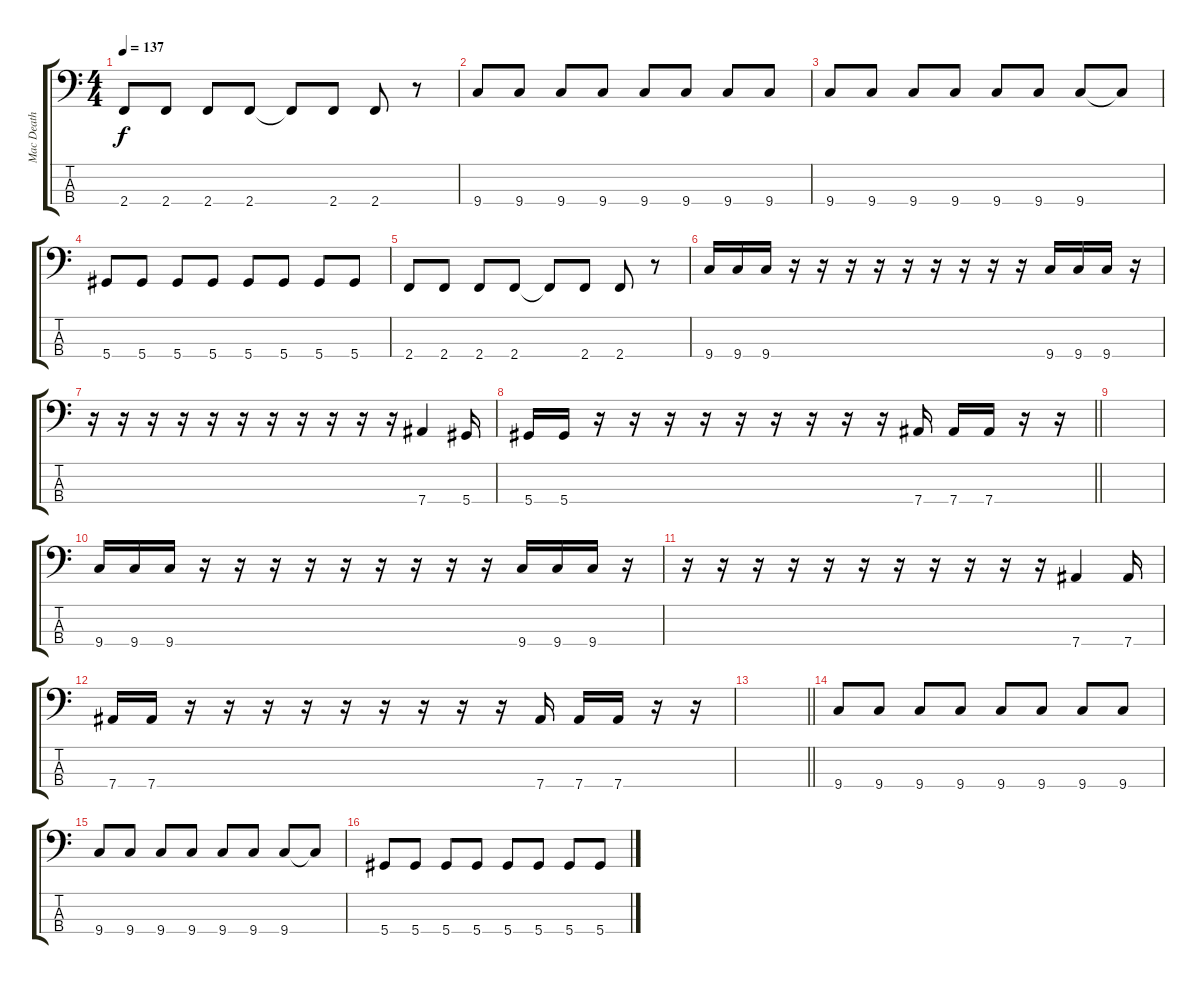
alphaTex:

\track ("Mac Death" "Mac Death") {instrument electricbassfinger}
\staff {score tabs}
\tuning (Gb2 Db2 Ab1 Eb1) {hide}
\ts (4 4)
\tempo 137
\clef f4
\ks c
2.4.8{dy f} 2.4.8 2.4.8 2.4.8 2.4{t}.8 2.4.8 2.4.8 r.8 |
9.4.8 9.4.8 9.4.8 9.4.8 9.4.8 9.4.8 9.4.8 9.4.8 |
9.4.8 9.4.8 9.4.8 9.4.8 9.4.8 9.4.8 9.4.8 9.4{t}.8 |
5.4.8 5.4.8 5.4.8 5.4.8 5.4.8 5.4.8 5.4.8 5.4.8 |
2.4.8 2.4.8 2.4.8 2.4.8 2.4{t}.8 2.4.8 2.4.8 r.8 |
9.4.16 9.4.16 9.4.16 r.16 r.16 r.16 r.16 r.16 r.16 r.16 r.16 r.16 9.4.16 9.4.16 9.4.16 r.16 |
r.16 r.16 r.16 r.16 r.16 r.16 r.16 r.16 r.16 r.16 r.16 7.4.4 5.4.16 |
\barLineRight lightlight
5.4.16 5.4.16 r.16 r.16 r.16 r.16 r.16 r.16 r.16 r.16 r.16 7.4.16 7.4.16 7.4.16 r.16 r.16 |
|
9.4.16 9.4.16 9.4.16 r.16 r.16 r.16 r.16 r.16 r.16 r.16 r.16 r.16 9.4.16 9.4.16 9.4.16 r.16 |
r.16 r.16 r.16 r.16 r.16 r.16 r.16 r.16 r.16 r.16 r.16 7.4.4 7.4.16 |
7.4.16 7.4.16 r.16 r.16 r.16 r.16 r.16 r.16 r.16 r.16 r.16 7.4.16 7.4.16 7.4.16 r.16 r.16 |
\barLineRight lightlight
|
9.4.8 9.4.8 9.4.8 9.4.8 9.4.8 9.4.8 9.4.8 9.4.8 |
9.4.8 9.4.8 9.4.8 9.4.8 9.4.8 9.4.8 9.4.8 9.4{t}.8 |
5.4.8 5.4.8 5.4.8 5.4.8 5.4.8 5.4.8 5.4.8 5.4.8
